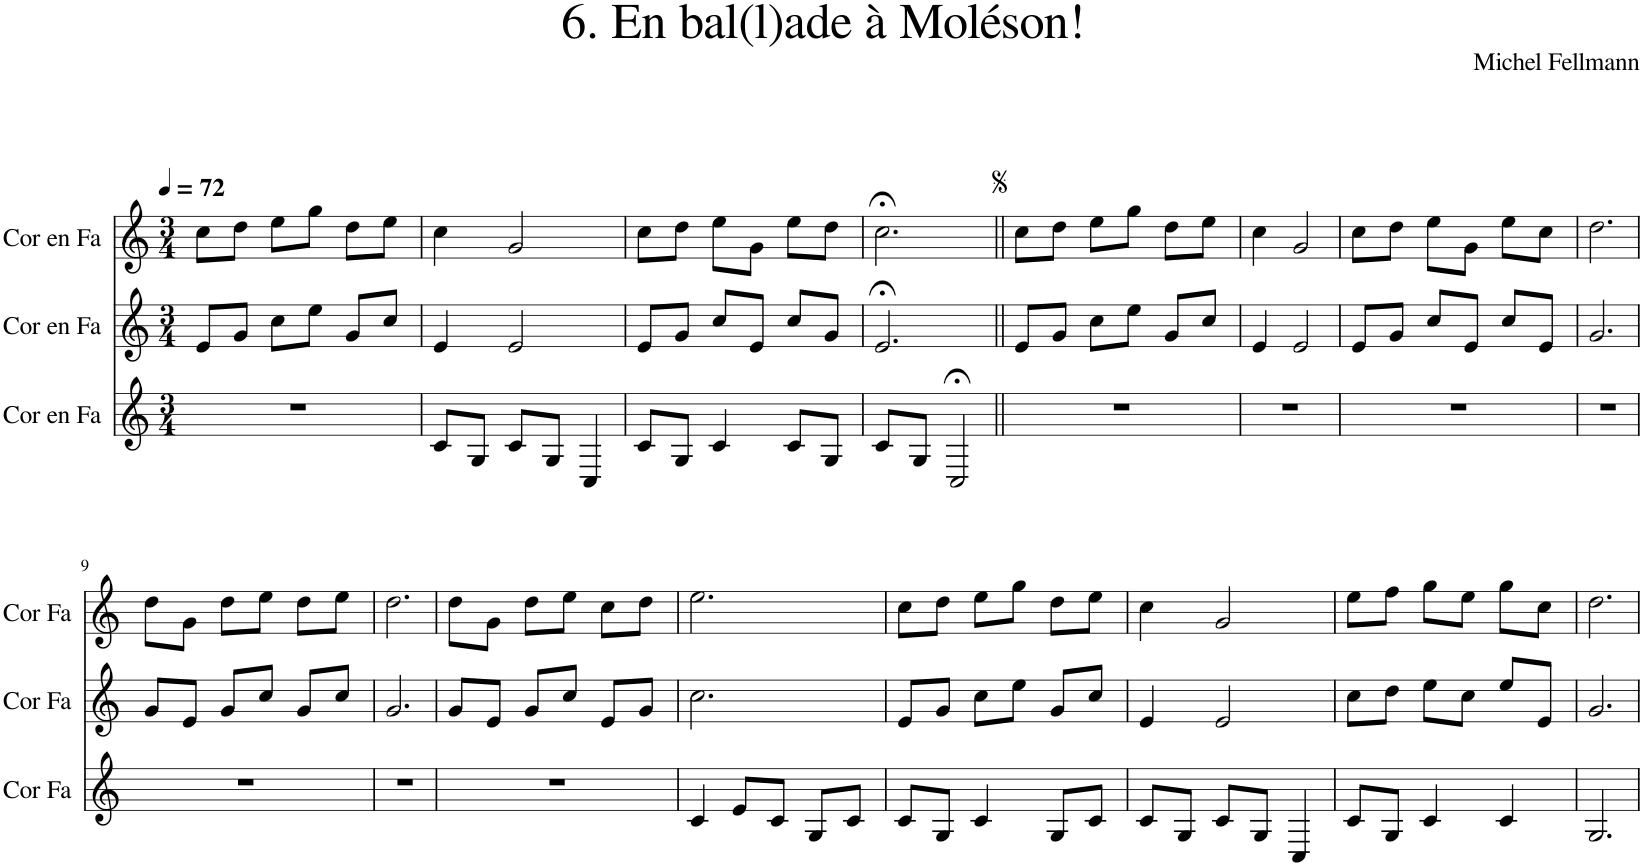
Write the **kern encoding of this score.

**kern	**kern	**kern
*part3	*part2	*part1
*staff3	*staff2	*staff1
*I"Cor en Fa	*I"Cor en Fa	*I"Cor en Fa
*I'Cor Fa	*I'Cor Fa	*I'Cor Fa
*clefG2	*clefG2	*clefG2
*Trd4c7	*Trd4c7	*Trd4c7
*k[]	*k[]	*k[]
*M3/4	*M3/4	*M3/4
*MM72	*MM72	*MM72
=1	=1	=1
2.r	8e/L	8cc\L
.	8g/J	8dd\J
.	8cc\L	8ee\L
.	8ee\J	8gg\J
.	8g/L	8dd\L
.	8cc/J	8ee\J
=2	=2	=2
8c/L	4e/	4cc\
8G/J	.	.
8c/L	2e/	2g/
8G/J	.	.
4C/	.	.
=3	=3	=3
8c/L	8e/L	8cc\L
8G/J	8g/J	8dd\J
4c/	8cc/L	8ee\L
.	8e/J	8g\J
8c/L	8cc/L	8ee\L
8G/J	8g/J	8dd\J
=4	=4	=4
8c/L	2.e;</	2.cc;<\
8G/J	.	.
2C;</	.	.
=5||	=5||	=5||
2.r	8e/L	8cc\L
.	8g/J	8dd\J
.	8cc\L	8ee\L
.	8ee\J	8gg\J
.	8g/L	8dd\L
.	8cc/J	8ee\J
=6	=6	=6
2.r	4e/	4cc\
.	2e/	2g/
=7	=7	=7
2.r	8e/L	8cc\L
.	8g/J	8dd\J
.	8cc/L	8ee\L
.	8e/J	8g\J
.	8cc/L	8ee\L
.	8e/J	8cc\J
=8	=8	=8
2.r	2.g/	2.dd\
!!LO:LB:g=z
=9	=9	=9
2.r	8g/L	8dd\L
.	8e/J	8g\J
.	8g/L	8dd\L
.	8cc/J	8ee\J
.	8g/L	8dd\L
.	8cc/J	8ee\J
=10	=10	=10
2.r	2.g/	2.dd\
=11	=11	=11
2.r	8g/L	8dd\L
.	8e/J	8g\J
.	8g/L	8dd\L
.	8cc/J	8ee\J
.	8e/L	8cc\L
.	8g/J	8dd\J
=12	=12	=12
4c/	2.cc\	2.ee\
8e/L	.	.
8c/J	.	.
8G/L	.	.
8c/J	.	.
=13	=13	=13
8c/L	8e/L	8cc\L
8G/J	8g/J	8dd\J
4c/	8cc\L	8ee\L
.	8ee\J	8gg\J
8G/L	8g/L	8dd\L
8c/J	8cc/J	8ee\J
=14	=14	=14
8c/L	4e/	4cc\
8G/J	.	.
8c/L	2e/	2g/
8G/J	.	.
4C/	.	.
=15	=15	=15
8c/L	8cc\L	8ee\L
8G/J	8dd\J	8ff\J
4c/	8ee\L	8gg\L
.	8cc\J	8ee\J
4c/	8ee/L	8gg\L
.	8e/J	8cc\J
=16	=16	=16
2.G/	2.g/	2.dd\
=	=	=
*-	*-	*-
